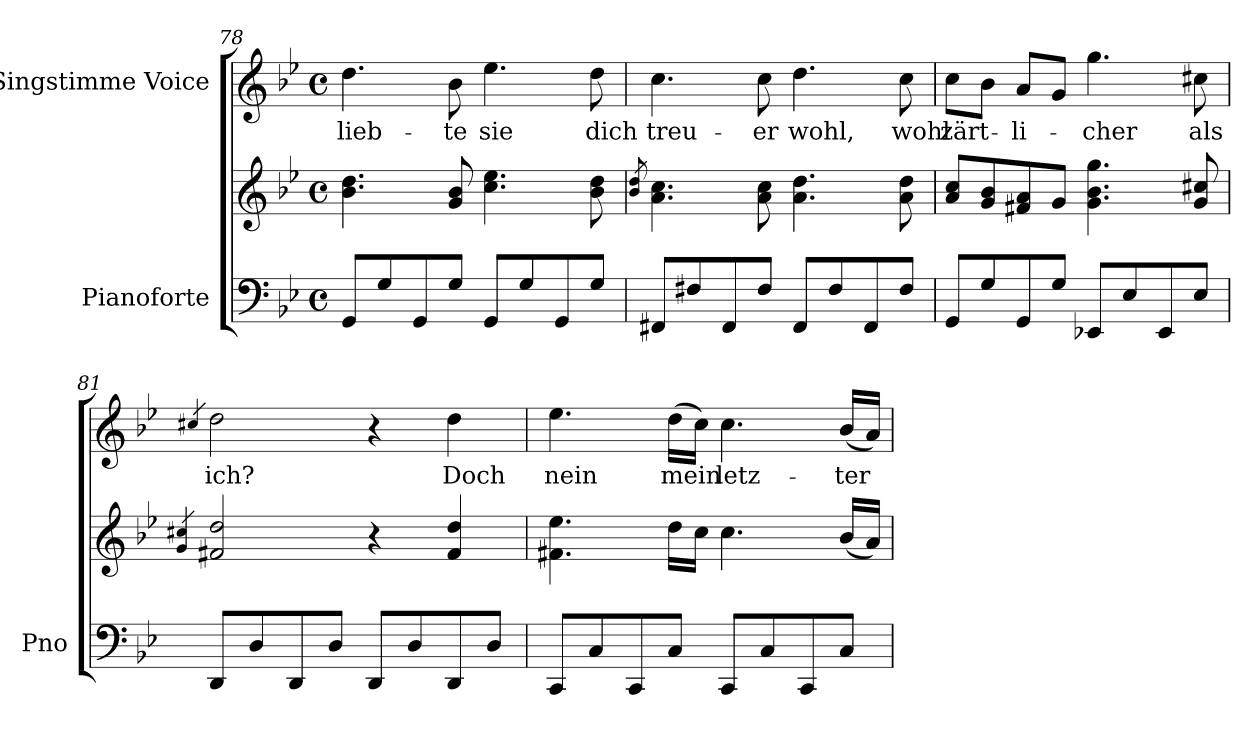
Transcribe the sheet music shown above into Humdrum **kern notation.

**kern	**kern	**kern	**text
*part2	*part2	*part1	*part1
*staff3	*staff2	*staff1	*staff1
*I"Pianoforte	*	*I"Singstimme Voice	*
*I'Pno	*	*	*
!!LO:LB:g=z
*clefF4	*clefG2	*clefG2	*
*k[b-e-]	*k[b-e-]	*k[b-e-]	*
*M4/4	*M4/4	*M4/4	*
*met(c)	*met(c)	*met(c)	*
=78	=78	=78	=78
!	!	!	!LO:LY:b
8GG/L	4.b-\ 4.dd\	4.dd\	lieb-
8G/	.	.	.
8GG/	.	.	.
!	!	!	!LO:LY:b
8G/J	8g/ 8b-/	8b-\	-te
!	!	!	!LO:LY:b
8GG/L	4.cc\ 4.ee-\	4.ee-\	sie
8G/	.	.	.
8GG/	.	.	.
!	!	!	!LO:LY:b
8G/J	8b-\ 8dd\	8dd\	dich
=79	=79	=79	=79
.	8qb-/ 8qdd/	.	.
!	!	!	!LO:LY:b
8FF#X/L	4.a\ 4.cc\	4.cc\	treu-
8F#j/	.	.	.
8FF#/	.	.	.
!	!	!	!LO:LY:b
8F#/J	8a\ 8cc\	8cc\	-er
!	!	!	!LO:LY:b
8FF#/L	4.a\ 4.dd\	4.dd\	wohl,
8F#/	.	.	.
8FF#/	.	.	.
!	!	!	!LO:LY:b
8F#/J	8a\ 8dd\	8cc\	wohl
!!LO:PB:g=z
=80	=80	=80	=80
!	!	!	!LO:LY:b
8GG/L	8a/ 8cc/L	8cc\L	zärt-
8G/	8g/ 8b-/	8b-\J	.
!	!	!	!LO:LY:b
8GG/	8f#X/ 8a/	8a/L	-li-
8G/J	8g/J	8g/J	.
!	!	!	!LO:LY:b
8EE-X/L	4.g\ 4.b-\ 4.gg\	4.gg\	-cher
8E-j/	.	.	.
8EE-/	.	.	.
!	!	!	!LO:LY:b
8E-/J	8g/ 8cc#X/	8cc#X\	als
=81	=81	=81	=81
.	4qg/ 4qcc#j/	4qcc#j/	.
!	!	!	!LO:LY:b
8DD/L	2f#X/ 2dd/	2dd\	ich?
8D/	.	.	.
8DD/	.	.	.
8D/J	.	.	.
8DD/L	4r	4r	.
8D/	.	.	.
!	!	!	!LO:LY:b
8DD/	4f#/ 4dd/	4dd\	Doch
8D/J	.	.	.
=82	=82	=82	=82
!	!	!	!LO:LY:b
8CC/L	4.f#X\ 4.ee-\	4.ee-\	nein
8C/	.	.	.
8CC/	.	.	.
!	!	!	!LO:LY:b
8C/J	16dd\LL	(16dd\LL	mein
.	16cc\JJ	16cc\JJ)	.
!	!	!	!LO:LY:b
8CC/L	4.cc\	4.cc\	letz-
8C/	.	.	.
8CC/	.	.	.
!	!	!	!LO:LY:b
8C/J	(16b-/LL	(16b-/LL	-ter
.	16a/JJ)	16a/JJ)	.
=	=	=	=
*-	*-	*-	*-
